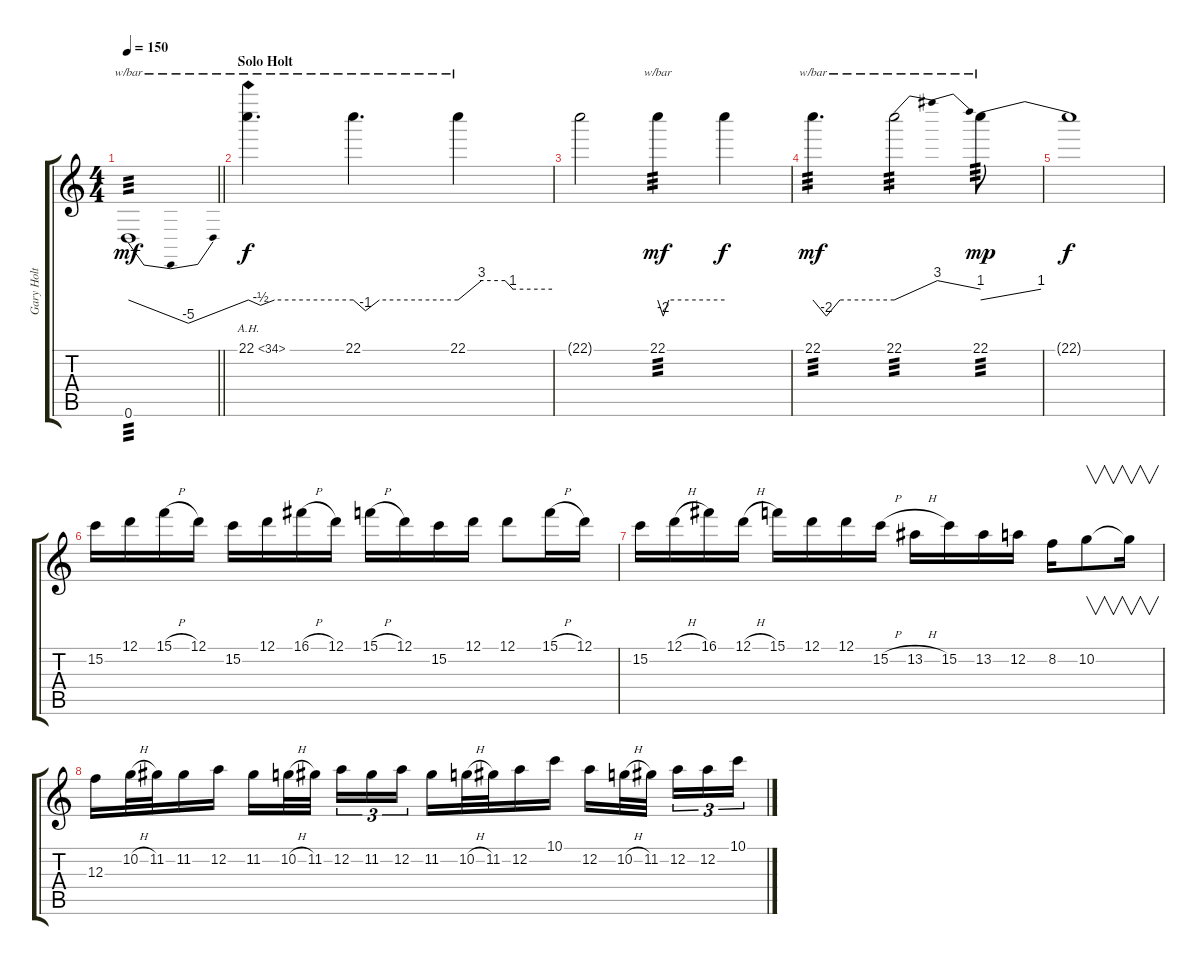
\track ("Gary Holt" "Gary Holt") {instrument distortionguitar}
\staff {score tabs}
\tuning (D4 A3 F3 C3 G2 D2) {hide}
\ts (4 4)
\tempo 150
\clef g2
\barLineRight lightlight
\ks c
0.6.1{tbe (dip default 0 0 30 -20 60 0) tp 3 dy mf} |
\section ("" "Solo Holt")
22.1{ah 12}.4{d tbe (custom default 0 0 7 -2 15 0 60 0) dy f} 22.1.4{d tbe (custom default 0 0 7 -4 15 0 60 0)} 22.1.4{tbe (custom default 0 0 15 12 30 12 35 4 60 4)} |
22.1{t}.2 22.1.4{tbe (custom default 0 0 5 -8 10 0 60 0) tp 3 dy mf} 22.1{t}.4{dy f} |
22.1.4{d tbe (custom default 0 0 10 -8 20 0 60 0) tp 3 dy mf} 22.1.2{tbe (dip default 0 0 10 12 45 12 60 4) tp 3} 22.1.8{tbe (dive default 0 0 60 4) tp 3 dy mp} |
22.1{t}.1{dy f} |
15.2.16 12.1.16 15.1{h}.16 12.1.16 15.2.16 12.1.16 16.1{h}.16 12.1.16 15.1{h}.16 12.1.16 15.2.16 12.1.16 12.1.8 15.1{h}.16 12.1.16 |
15.2.16 12.1{h}.16 16.1.16 12.1{h}.16 15.1.16 12.1.16 12.1.16 15.2{h}.16 13.2{h}.16 15.2.16 13.2.16 12.2.16 8.2.16 10.2.8{v} 10.2{t}.16{v} |
12.3.16 10.2{h}.32 11.2.32 11.2.16 12.2.16 11.2.16 10.2{h}.32 11.2.32{beam splitsecondary} 12.2.16{tu (3 2)} 11.2.16{tu (3 2)} 12.2.16{tu (3 2)} 11.2.16 10.2{h}.32 11.2.32 12.2.16 10.1.16 12.2.16 10.2{h}.32 11.2.32{beam splitsecondary} 12.2.16{tu (3 2)} 12.2.16{tu (3 2)} 10.1.16{tu (3 2)}
